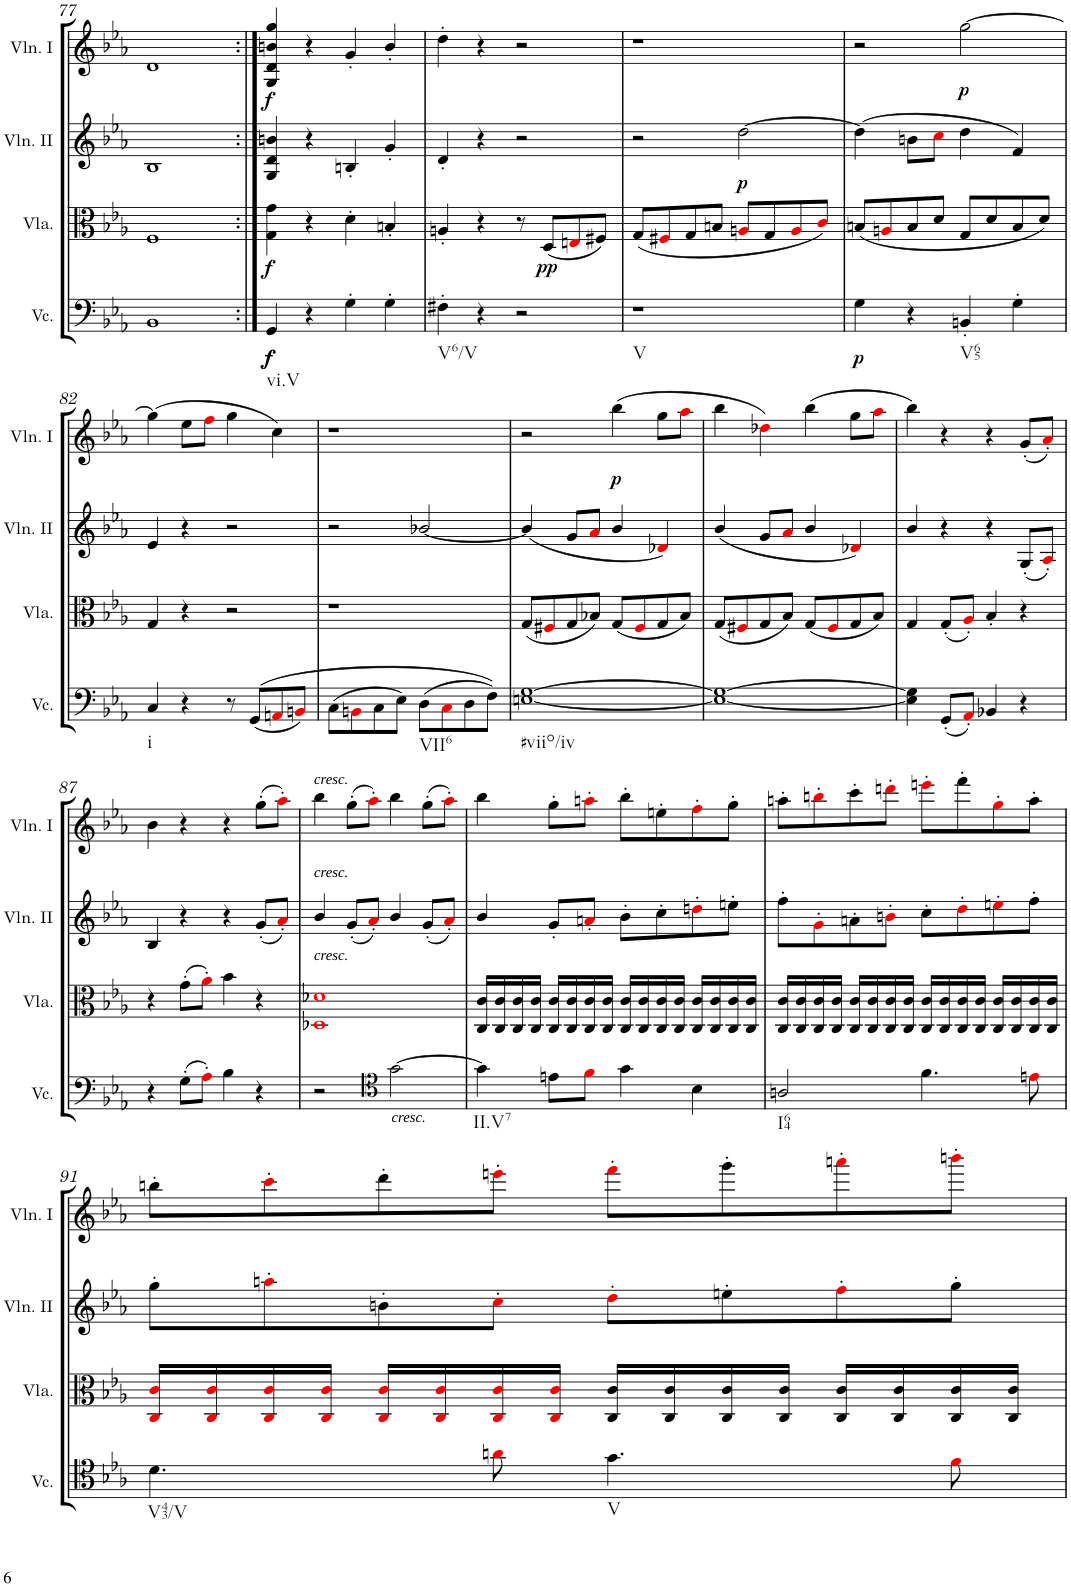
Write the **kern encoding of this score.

**kern	**dynam	**kern	**dynam	**kern	**dynam	**kern	**dynam
*part4	*part4	*part3	*part3	*part2	*part2	*part1	*part1
*staff4	*staff4	*staff3	*staff3	*staff2	*staff2	*staff1	*staff1
*I"Violoncello	*	*I"Viola	*	*I"Violin II	*	*I"Violin I	*
*I'Vc.	*	*I'Vla.	*	*I'Vln. II	*	*I'Vln. I	*
!!LO:PB:g=z
*clefF4	*	*clefC3	*	*clefG2	*	*clefG2	*
*k[b-e-a-]	*	*k[b-e-a-]	*	*k[b-e-a-]	*	*k[b-e-a-]	*
*E-:	*	*E-:	*	*E-:	*	*E-:	*
*M4/4	*	*M4/4	*	*M4/4	*	*M4/4	*
*met(c)	*	*met(c)	*	*met(c)	*	*met(c)	*
=77	=77	=77	=77	=77	=77	=77	=77
1BB-	.	1F	.	1B-	.	1d	.
=78:|!	=78:|!	=78:|!	=78:|!	=78:|!	=78:|!	=78:|!	=78:|!
!LO:TX:b:t=vi.V	!	!	!	!	!	!	!
!	!LO:DY:b	!	!	!	!	!	!
!	!LO:DY:n=1:b	!	!LO:DY:b	!	!	!	!LO:DY:b
4GG/	f f	4G\ 4g\	f	4G/ 4d/ 4bn/	.	4G/ 4d/ 4bn/ 4gg/	f
4r	.	4r	.	4r	.	4r	.
4G'\	.	4d'\	.	4Bn'/	.	4g'/	.
4G'\	.	4Bn'/	.	4g'/	.	4b'/	.
=79	=79	=79	=79	=79	=79	=79	=79
!LO:TX:b:t=V6/V	!	!	!	!	!	!	!
4F#X'\	.	4An'/	.	4d'/	.	4dd'\	.
4r	.	4r	.	4r	.	4r	.
2r	.	8r	.	2r	.	2r	.
!	!	!	!LO:DY:b	!	!	!	!
.	.	(8D/L	pp	.	.	.	.
.	.	8Eni/	.	.	.	.	.
.	.	8F#X/J)	.	.	.	.	.
=80	=80	=80	=80	=80	=80	=80	=80
!LO:TX:b:t=V	!	!	!	!	!	!	!
1r	.	(8G/L	.	2r	.	1r	.
.	.	8F#Xi/	.	.	.	.	.
.	.	8G/	.	.	.	.	.
.	.	8Bn/J	.	.	.	.	.
!	!	!	!	!	!LO:DY:b	!	!
.	.	8Ani/L	.	[2dd\	p	.	.
.	.	8G/	.	.	.	.	.
.	.	8Ai/	.	.	.	.	.
.	.	8ci/J)	.	.	.	.	.
=81	=81	=81	=81	=81	=81	=81	=81
!	!LO:DY:b	!	!	!	!	!	!
4G\	p	(8Bn/L	.	(4dd\]	.	2r	.
.	.	8Ani/	.	.	.	.	.
4r	.	8B/	.	8bn\L	.	.	.
.	.	8d/J	.	8cci\J	.	.	.
!LO:TX:b:t=V65	!	!	!	!	!	!	!
!	!	!	!	!	!	!	!LO:DY:b
4BBn'/	.	8G/L	.	4dd\	.	[2gg\	p
.	.	8d/	.	.	.	.	.
4G'\	.	8B/	.	4f/)	.	.	.
.	.	8d/J)	.	.	.	.	.
!!LO:LB:g=z
=82	=82	=82	=82	=82	=82	=82	=82
!LO:TX:b:t=i	!	!	!	!	!	!	!
4C/	.	4G/	.	4e-/	.	(4gg\]	.
4r	.	4r	.	4r	.	8ee-\L	.
.	.	.	.	.	.	8ffi\J	.
8r	.	2r	.	2r	.	4gg\	.
((8GG/L	.	.	.	.	.	.	.
8AAni/	.	.	.	.	.	4cc\)	.
8BBni/J)	.	.	.	.	.	.	.
=83	=83	=83	=83	=83	=83	=83	=83
(8C\L	.	1r	.	2r	.	1r	.
8BBni\	.	.	.	.	.	.	.
8C\	.	.	.	.	.	.	.
8E-\J)	.	.	.	.	.	.	.
!LO:TX:b:t=VII6	!	!	!	!	!	!	!
(8D\L	.	.	.	[2b-X/	.	.	.
8Ci\	.	.	.	.	.	.	.
8D\	.	.	.	.	.	.	.
8F\J))	.	.	.	.	.	.	.
=84	=84	=84	=84	=84	=84	=84	=84
!LO:TX:b:t=#viio/iv	!	!	!	!	!	!	!
[1En [1G	.	(8G/L	.	(4b-/]	.	2r	.
.	.	8F#Xi/	.	.	.	.	.
.	.	8G/	.	8g/L	.	.	.
.	.	8B-X/J)	.	8a-i/J	.	.	.
!	!	!	!	!	!	!	!LO:DY:b
.	.	(8G/L	.	4b-/	.	(4bb-\	p
.	.	8F#i/	.	.	.	.	.
.	.	8G/	.	4d-Xi/)	.	8gg\L	.
.	.	8B-/J)	.	.	.	8aa-i\J	.
=85	=85	=85	=85	=85	=85	=85	=85
1E_ 1G_	.	(8G/L	.	(4b-/	.	4bb-\	.
.	.	8F#Xi/	.	.	.	.	.
.	.	8G/	.	8g/L	.	4dd-Xi\)	.
.	.	8B-/J)	.	8a-i/J	.	.	.
.	.	(8G/L	.	4b-/	.	(4bb-\	.
.	.	8F#i/	.	.	.	.	.
.	.	8G/	.	4d-Xi/)	.	8gg\L	.
.	.	8B-/J)	.	.	.	8aa-i\J	.
=86	=86	=86	=86	=86	=86	=86	=86
4E\] 4G\]	.	4G/	.	4b-/	.	4bb-\)	.
(8GG'/L	.	(8G'/L	.	4r	.	4r	.
8AA-'i/J)	.	8A-'i/J)	.	.	.	.	.
4BB-X/	.	4B-'/	.	4r	.	4r	.
4r	.	4r	.	(8G'/L	.	(8g'/L	.
.	.	.	.	8A-'i/J)	.	8a-'i/J)	.
!!LO:LB:g=z
=87	=87	=87	=87	=87	=87	=87	=87
4r	.	4r	.	4B-/	.	4b-\	.
(8G'\L	.	(8g'\L	.	4r	.	4r	.
8A-'i\J)	.	8a-'i\J)	.	.	.	.	.
4B-\	.	4b-\	.	4r	.	4r	.
4r	.	4r	.	(8g'/L	.	(8gg'\L	.
.	.	.	.	8a-'i/J)	.	8aa-'i\J)	.
=88	=88	=88	=88	=88	=88	=88	=88
!	!	!	!	!	!	!LO:TX:a:i:t=cresc.	!
!	!	!	!	!LO:TX:a:i:t=cresc.	!	!	!
!	!	!LO:TX:a:i:t=cresc.	!	!	!	!	!
2r	.	1D-Xi 1d-Xi	.	4b-/	.	4bb-\	.
.	.	.	.	(8g'/L	.	(8gg'\L	.
.	.	.	.	8a-'i/J)	.	8aa-'i\J)	.
*clefC4	*	*	*	*	*	*	*
!LO:TX:b:i:t=cresc.	!	!	!	!	!	!	!
[2g\	.	.	.	4b-/	.	4bb-\	.
.	.	.	.	(8g'/L	.	(8gg'\L	.
.	.	.	.	8a-'i/J)	.	8aa-'i\J)	.
=89	=89	=89	=89	=89	=89	=89	=89
!LO:TX:b:t=II.V7	!	!	!	!	!	!	!
4g\]	.	16C/ 16c/LL	.	4b-/	.	4bb-\	.
.	.	16C/ 16c/	.	.	.	.	.
.	.	16C/ 16c/	.	.	.	.	.
.	.	16C/ 16c/JJ	.	.	.	.	.
8en\L	.	16C/ 16c/LL	.	8g'/L	.	8gg'\L	.
.	.	16C/ 16c/	.	.	.	.	.
8fi\J	.	16C/ 16c/	.	8an'i/J	.	8aan'i\J	.
.	.	16C/ 16c/JJ	.	.	.	.	.
4g\	.	16C/ 16c/LL	.	8b-'\L	.	8bb-'\L	.
.	.	16C/ 16c/	.	.	.	.	.
.	.	16C/ 16c/	.	8cc'\	.	8een'\	.
.	.	16C/ 16c/JJ	.	.	.	.	.
4B-\	.	16C/ 16c/LL	.	8ddn'i\	.	8ff'i\	.
.	.	16C/ 16c/	.	.	.	.	.
.	.	16C/ 16c/	.	8een'\J	.	8gg'\J	.
.	.	16C/ 16c/JJ	.	.	.	.	.
=90	=90	=90	=90	=90	=90	=90	=90
!LO:TX:b:t=I64	!	!	!	!	!	!	!
2An/	.	16C/ 16c/LL	.	8ff'\L	.	8aan'\L	.
.	.	16C/ 16c/	.	.	.	.	.
.	.	16C/ 16c/	.	8g'i\	.	8bbn'i\	.
.	.	16C/ 16c/JJ	.	.	.	.	.
.	.	16C/ 16c/LL	.	8an'\	.	8ccc'\	.
.	.	16C/ 16c/	.	.	.	.	.
.	.	16C/ 16c/	.	8bn'i\J	.	8dddn'i\J	.
.	.	16C/ 16c/JJ	.	.	.	.	.
4.f\	.	16C/ 16c/LL	.	8cc'\L	.	8eeen'i\L	.
.	.	16C/ 16c/	.	.	.	.	.
.	.	16C/ 16c/	.	8dd'i\	.	8fff'\	.
.	.	16C/ 16c/JJ	.	.	.	.	.
.	.	16C/ 16c/LL	.	8een'i\	.	8gg'i\	.
.	.	16C/ 16c/	.	.	.	.	.
8eni\	.	16C/ 16c/	.	8ff'\J	.	8aa'\J	.
.	.	16C/ 16c/JJ	.	.	.	.	.
!!LO:LB:g=z
=91	=91	=91	=91	=91	=91	=91	=91
!LO:TX:b:t=V43/V	!	!	!	!	!	!	!
4.d\	.	16Ci/ 16ci/LL	.	8gg'\L	.	8bbn'\L	.
.	.	16Ci/ 16ci/	.	.	.	.	.
.	.	16Ci/ 16ci/	.	8aan'i\	.	8ccc'i\	.
.	.	16Ci/ 16ci/JJ	.	.	.	.	.
.	.	16Ci/ 16ci/LL	.	8bn'\	.	8ddd'\	.
.	.	16Ci/ 16ci/	.	.	.	.	.
8ani\	.	16Ci/ 16ci/	.	8cc'i\J	.	8eeen'i\J	.
.	.	16Ci/ 16ci/JJ	.	.	.	.	.
!LO:TX:b:t=V	!	!	!	!	!	!	!
4.g\	.	16C/ 16c/LL	.	8dd'i\L	.	8fff'i\L	.
.	.	16C/ 16c/	.	.	.	.	.
.	.	16C/ 16c/	.	8een'\	.	8ggg'\	.
.	.	16C/ 16c/JJ	.	.	.	.	.
.	.	16C/ 16c/LL	.	8ff'i\	.	8aaan'i\	.
.	.	16C/ 16c/	.	.	.	.	.
8fi\	.	16C/ 16c/	.	8gg'\J	.	8bbbn'i\J	.
.	.	16C/ 16c/JJ	.	.	.	.	.
=	=	=	=	=	=	=	=
*-	*-	*-	*-	*-	*-	*-	*-
